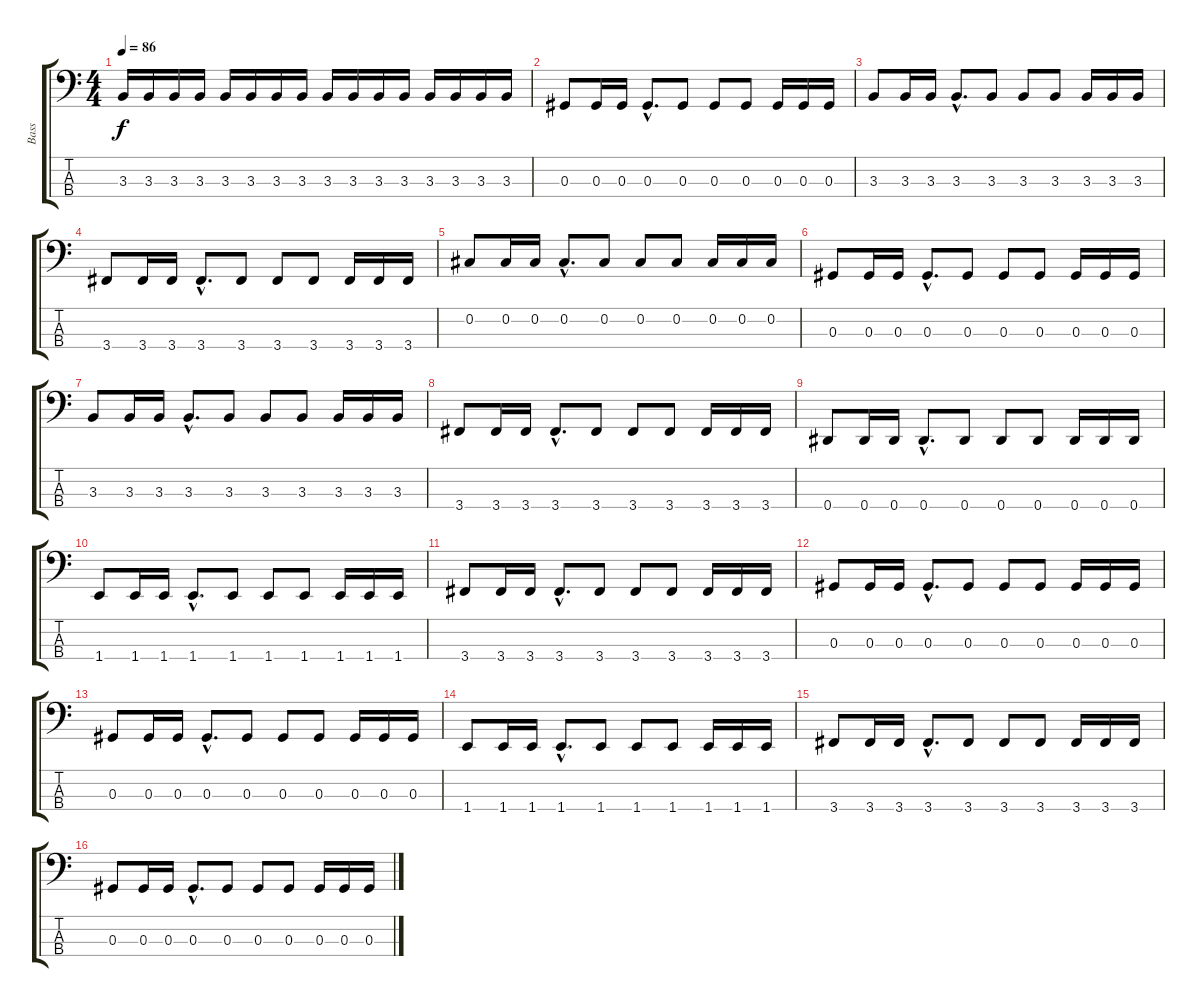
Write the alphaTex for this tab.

\track ("Bass" "Bass") {instrument electricbasspick}
\staff {score tabs}
\tuning (Gb2 Db2 Ab1 Eb1) {hide}
\ts (4 4)
\tempo 86
\clef f4
\ks c
3.3.16{dy f} 3.3.16 3.3.16 3.3.16 3.3.16 3.3.16 3.3.16 3.3.16 3.3.16 3.3.16 3.3.16 3.3.16 3.3.16 3.3.16 3.3.16 3.3.16 |
0.3.8 0.3.16 0.3.16 0.3{hac}.8{d} 0.3.8 0.3.8 0.3.8 0.3.16 0.3.16 0.3.16 |
3.3.8 3.3.16 3.3.16 3.3{hac}.8{d} 3.3.8 3.3.8 3.3.8 3.3.16 3.3.16 3.3.16 |
3.4.8 3.4.16 3.4.16 3.4{hac}.8{d} 3.4.8 3.4.8 3.4.8 3.4.16 3.4.16 3.4.16 |
0.2.8 0.2.16 0.2.16 0.2{hac}.8{d} 0.2.8 0.2.8 0.2.8 0.2.16 0.2.16 0.2.16 |
0.3.8 0.3.16 0.3.16 0.3{hac}.8{d} 0.3.8 0.3.8 0.3.8 0.3.16 0.3.16 0.3.16 |
3.3.8 3.3.16 3.3.16 3.3{hac}.8{d} 3.3.8 3.3.8 3.3.8 3.3.16 3.3.16 3.3.16 |
3.4.8 3.4.16 3.4.16 3.4{hac}.8{d} 3.4.8 3.4.8 3.4.8 3.4.16 3.4.16 3.4.16 |
0.4.8 0.4.16 0.4.16 0.4{hac}.8{d} 0.4.8 0.4.8 0.4.8 0.4.16 0.4.16 0.4.16 |
1.4.8 1.4.16 1.4.16 1.4{hac}.8{d} 1.4.8 1.4.8 1.4.8 1.4.16 1.4.16 1.4.16 |
3.4.8 3.4.16 3.4.16 3.4{hac}.8{d} 3.4.8 3.4.8 3.4.8 3.4.16 3.4.16 3.4.16 |
0.3.8 0.3.16 0.3.16 0.3{hac}.8{d} 0.3.8 0.3.8 0.3.8 0.3.16 0.3.16 0.3.16 |
0.3.8 0.3.16 0.3.16 0.3{hac}.8{d} 0.3.8 0.3.8 0.3.8 0.3.16 0.3.16 0.3.16 |
1.4.8 1.4.16 1.4.16 1.4{hac}.8{d} 1.4.8 1.4.8 1.4.8 1.4.16 1.4.16 1.4.16 |
3.4.8 3.4.16 3.4.16 3.4{hac}.8{d} 3.4.8 3.4.8 3.4.8 3.4.16 3.4.16 3.4.16 |
0.3.8 0.3.16 0.3.16 0.3{hac}.8{d} 0.3.8 0.3.8 0.3.8 0.3.16 0.3.16 0.3.16
